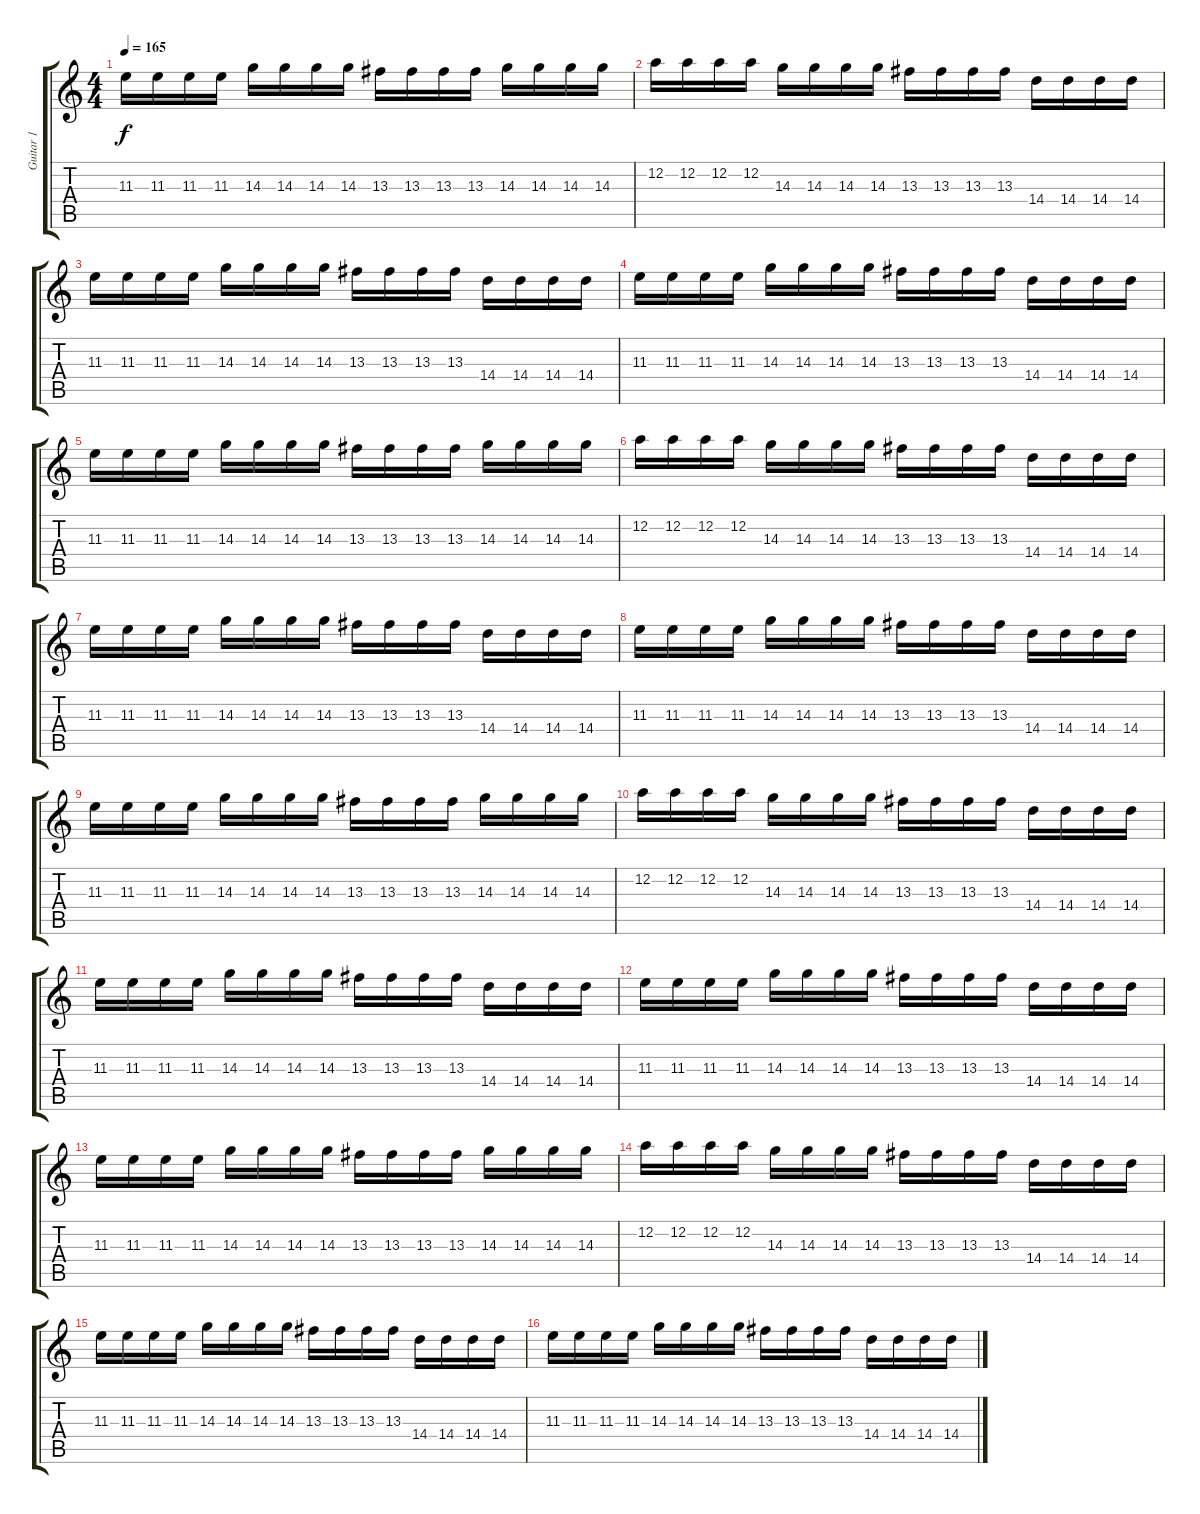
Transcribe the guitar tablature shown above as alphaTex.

\track ("Guitar 1" "Guitar 1") {instrument distortionguitar}
\staff {score tabs}
\tuning (D4 A3 F3 C3 G2 C2) {hide}
\ts (4 4)
\tempo 165
\clef g2
\ks c
11.3.16{dy f} 11.3.16 11.3.16 11.3.16 14.3.16 14.3.16 14.3.16 14.3.16 13.3.16 13.3.16 13.3.16 13.3.16 14.3.16 14.3.16 14.3.16 14.3.16 |
12.2.16 12.2.16 12.2.16 12.2.16 14.3.16 14.3.16 14.3.16 14.3.16 13.3.16 13.3.16 13.3.16 13.3.16 14.4.16 14.4.16 14.4.16 14.4.16 |
11.3.16 11.3.16 11.3.16 11.3.16 14.3.16 14.3.16 14.3.16 14.3.16 13.3.16 13.3.16 13.3.16 13.3.16 14.4.16 14.4.16 14.4.16 14.4.16 |
11.3.16 11.3.16 11.3.16 11.3.16 14.3.16 14.3.16 14.3.16 14.3.16 13.3.16 13.3.16 13.3.16 13.3.16 14.4.16 14.4.16 14.4.16 14.4.16 |
11.3.16 11.3.16 11.3.16 11.3.16 14.3.16 14.3.16 14.3.16 14.3.16 13.3.16 13.3.16 13.3.16 13.3.16 14.3.16 14.3.16 14.3.16 14.3.16 |
12.2.16 12.2.16 12.2.16 12.2.16 14.3.16 14.3.16 14.3.16 14.3.16 13.3.16 13.3.16 13.3.16 13.3.16 14.4.16 14.4.16 14.4.16 14.4.16 |
11.3.16 11.3.16 11.3.16 11.3.16 14.3.16 14.3.16 14.3.16 14.3.16 13.3.16 13.3.16 13.3.16 13.3.16 14.4.16 14.4.16 14.4.16 14.4.16 |
11.3.16 11.3.16 11.3.16 11.3.16 14.3.16 14.3.16 14.3.16 14.3.16 13.3.16 13.3.16 13.3.16 13.3.16 14.4.16 14.4.16 14.4.16 14.4.16 |
11.3.16 11.3.16 11.3.16 11.3.16 14.3.16 14.3.16 14.3.16 14.3.16 13.3.16 13.3.16 13.3.16 13.3.16 14.3.16 14.3.16 14.3.16 14.3.16 |
12.2.16 12.2.16 12.2.16 12.2.16 14.3.16 14.3.16 14.3.16 14.3.16 13.3.16 13.3.16 13.3.16 13.3.16 14.4.16 14.4.16 14.4.16 14.4.16 |
11.3.16 11.3.16 11.3.16 11.3.16 14.3.16 14.3.16 14.3.16 14.3.16 13.3.16 13.3.16 13.3.16 13.3.16 14.4.16 14.4.16 14.4.16 14.4.16 |
11.3.16 11.3.16 11.3.16 11.3.16 14.3.16 14.3.16 14.3.16 14.3.16 13.3.16 13.3.16 13.3.16 13.3.16 14.4.16 14.4.16 14.4.16 14.4.16 |
11.3.16 11.3.16 11.3.16 11.3.16 14.3.16 14.3.16 14.3.16 14.3.16 13.3.16 13.3.16 13.3.16 13.3.16 14.3.16 14.3.16 14.3.16 14.3.16 |
12.2.16 12.2.16 12.2.16 12.2.16 14.3.16 14.3.16 14.3.16 14.3.16 13.3.16 13.3.16 13.3.16 13.3.16 14.4.16 14.4.16 14.4.16 14.4.16 |
11.3.16 11.3.16 11.3.16 11.3.16 14.3.16 14.3.16 14.3.16 14.3.16 13.3.16 13.3.16 13.3.16 13.3.16 14.4.16 14.4.16 14.4.16 14.4.16 |
11.3.16 11.3.16 11.3.16 11.3.16 14.3.16 14.3.16 14.3.16 14.3.16 13.3.16 13.3.16 13.3.16 13.3.16 14.4.16 14.4.16 14.4.16 14.4.16
